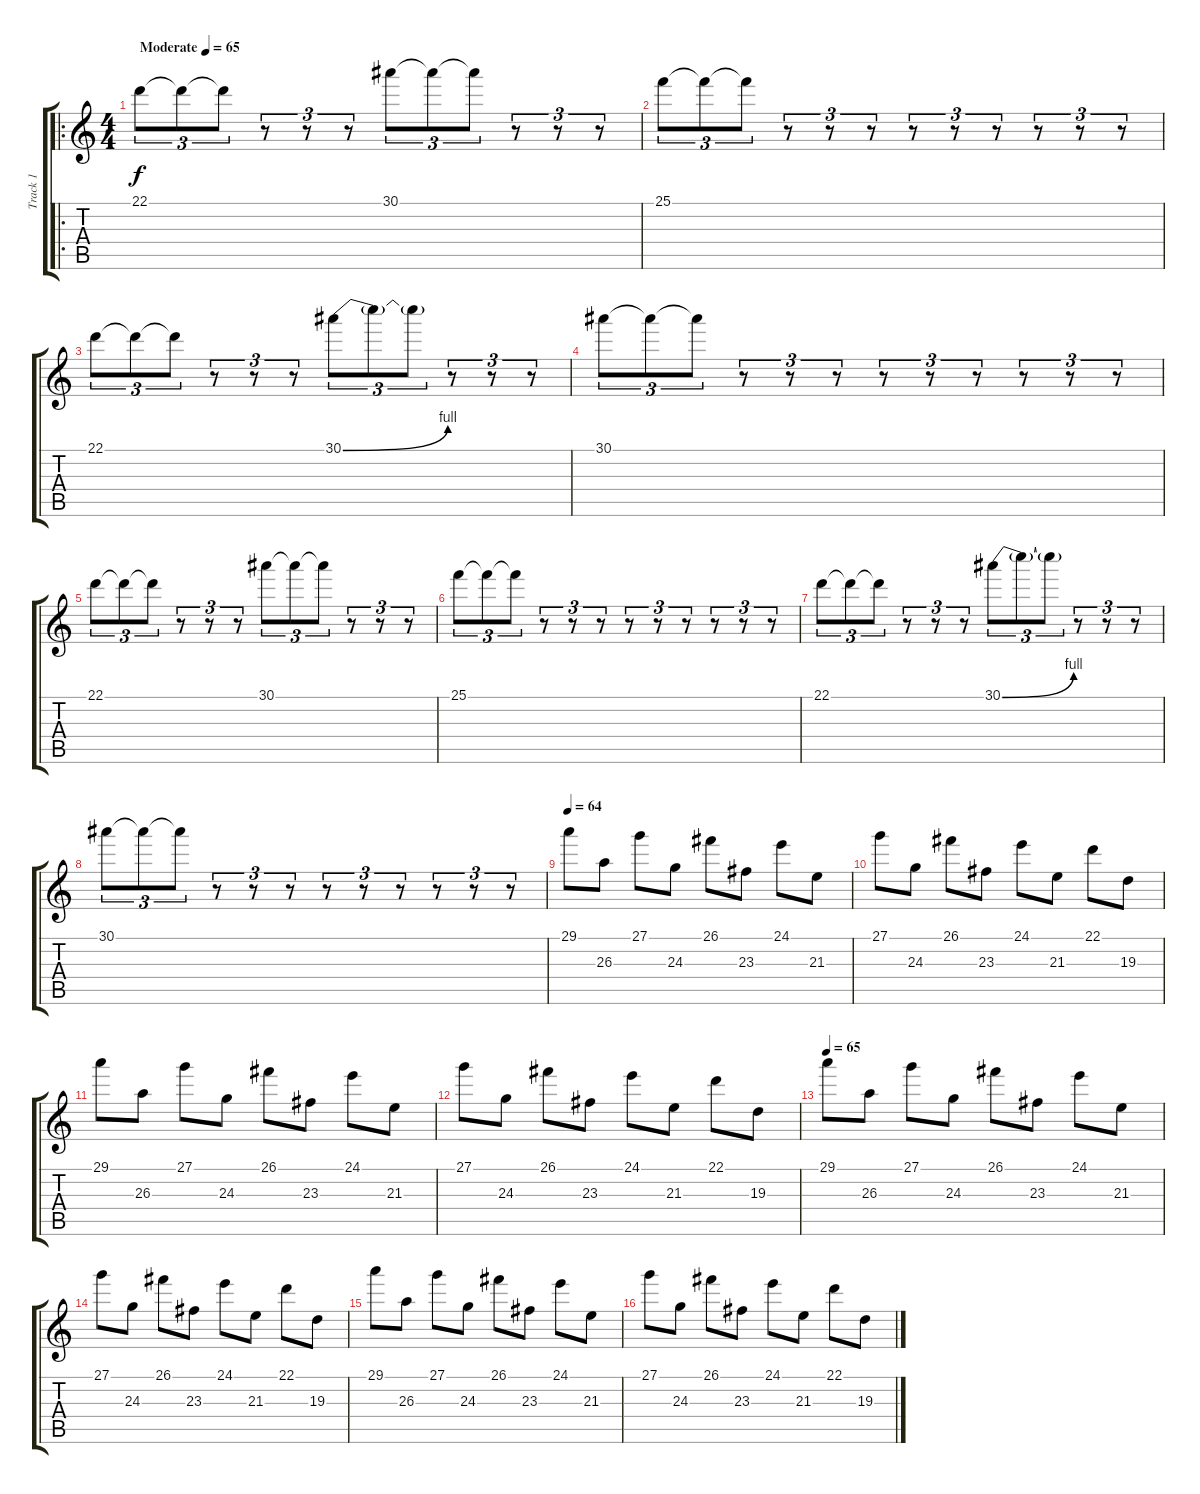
\track ("Track 1" "Track 1") {instrument lead5charang}
\staff {score tabs}
\tuning (E4 B3 G3 D3 A2 E2) {hide}
\ro
\ts (4 4)
\tempo (65 "Moderate")
\clef g2
\ks c
22.1.8{tu (3 2) dy f instrument lead5charang} 22.1{t}.8{tu (3 2)} 22.1{t}.8{tu (3 2)} r.8{tu (3 2)} r.8{tu (3 2)} r.8{tu (3 2)} 30.1.8{tu (3 2)} 30.1{t}.8{tu (3 2)} 30.1{t}.8{tu (3 2)} r.8{tu (3 2)} r.8{tu (3 2)} r.8{tu (3 2)} |
25.1.8{tu (3 2)} 25.1{t}.8{tu (3 2)} 25.1{t}.8{tu (3 2)} r.8{tu (3 2)} r.8{tu (3 2)} r.8{tu (3 2)} r.8{tu (3 2)} r.8{tu (3 2)} r.8{tu (3 2)} r.8{tu (3 2)} r.8{tu (3 2)} r.8{tu (3 2)} |
22.1.8{tu (3 2)} 22.1{t}.8{tu (3 2)} 22.1{t}.8{tu (3 2)} r.8{tu (3 2)} r.8{tu (3 2)} r.8{tu (3 2)} 30.1{be (bend 0 0 60 4)}.8{tu (3 2)} 30.1{t}.8{tu (3 2)} 30.1{t}.8{tu (3 2)} r.8{tu (3 2)} r.8{tu (3 2)} r.8{tu (3 2)} |
30.1.8{tu (3 2)} 30.1{t}.8{tu (3 2)} 30.1{t}.8{tu (3 2)} r.8{tu (3 2)} r.8{tu (3 2)} r.8{tu (3 2)} r.8{tu (3 2)} r.8{tu (3 2)} r.8{tu (3 2)} r.8{tu (3 2)} r.8{tu (3 2)} r.8{tu (3 2)} |
22.1.8{tu (3 2)} 22.1{t}.8{tu (3 2)} 22.1{t}.8{tu (3 2)} r.8{tu (3 2)} r.8{tu (3 2)} r.8{tu (3 2)} 30.1.8{tu (3 2)} 30.1{t}.8{tu (3 2)} 30.1{t}.8{tu (3 2)} r.8{tu (3 2)} r.8{tu (3 2)} r.8{tu (3 2)} |
25.1.8{tu (3 2)} 25.1{t}.8{tu (3 2)} 25.1{t}.8{tu (3 2)} r.8{tu (3 2)} r.8{tu (3 2)} r.8{tu (3 2)} r.8{tu (3 2)} r.8{tu (3 2)} r.8{tu (3 2)} r.8{tu (3 2)} r.8{tu (3 2)} r.8{tu (3 2)} |
22.1.8{tu (3 2)} 22.1{t}.8{tu (3 2)} 22.1{t}.8{tu (3 2)} r.8{tu (3 2)} r.8{tu (3 2)} r.8{tu (3 2)} 30.1{be (bend 0 0 60 4)}.8{tu (3 2)} 30.1{t}.8{tu (3 2)} 30.1{t}.8{tu (3 2)} r.8{tu (3 2)} r.8{tu (3 2)} r.8{tu (3 2)} |
30.1.8{tu (3 2)} 30.1{t}.8{tu (3 2)} 30.1{t}.8{tu (3 2)} r.8{tu (3 2)} r.8{tu (3 2)} r.8{tu (3 2)} r.8{tu (3 2)} r.8{tu (3 2)} r.8{tu (3 2)} r.8{tu (3 2)} r.8{tu (3 2)} r.8{tu (3 2)} |
\tempo 64
29.1.8 26.3.8 27.1.8 24.3.8 26.1.8 23.3.8 24.1.8 21.3.8 |
27.1.8 24.3.8 26.1.8 23.3.8 24.1.8 21.3.8 22.1.8 19.3.8 |
29.1.8 26.3.8 27.1.8 24.3.8 26.1.8 23.3.8 24.1.8 21.3.8 |
27.1.8 24.3.8 26.1.8 23.3.8 24.1.8 21.3.8 22.1.8 19.3.8 |
\tempo 65
29.1.8 26.3.8 27.1.8 24.3.8 26.1.8 23.3.8 24.1.8 21.3.8 |
27.1.8 24.3.8 26.1.8 23.3.8 24.1.8 21.3.8 22.1.8 19.3.8 |
29.1.8 26.3.8 27.1.8 24.3.8 26.1.8 23.3.8 24.1.8 21.3.8 |
27.1.8 24.3.8 26.1.8 23.3.8 24.1.8 21.3.8 22.1.8 19.3.8
